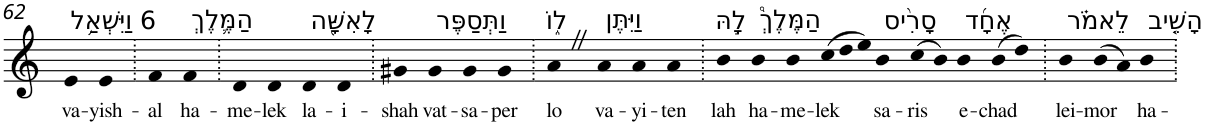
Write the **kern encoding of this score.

**kern	**text
*part1	*part1
*staff1	*staff1
*I"Piano	*
*I'Pno	*
!!LO:PB:g=z
*clefG2	*
*k[]	*
=62	=62
!LO:TX:a:t=6 וַיִּשְׁאַ֥ל	!
!	!LO:LY:b
4e	va-
!	!LO:LY:b
4e	-yish-
=63.	=63.
!	!LO:LY:b
4f	-al
!LO:TX:a:t=הַמֶּ֛לֶךְ	!
!	!LO:LY:b
4f	ha-
=64.	=64.
!	!LO:LY:b
4d	-me-
!	!LO:LY:b
4d	-lek
!LO:TX:a:t=לָאִשָּׁ֖ה	!
!	!LO:LY:b
4d	la-
!	!LO:LY:b
4d	-i-
=65.	=65.
!	!LO:LY:b
4g#X	-shah
!LO:TX:a:t=וַתְּסַפֶּר	!
!	!LO:LY:b
4g#	vat-
!	!LO:LY:b
4g#	-sa-
!	!LO:LY:b
4g#	-per
=66.	=66.
!LO:TX:a:t=ל֑וֹ	!
!	!LO:LY:b
4aZ	lo
!LO:TX:a:t=וַיִּתֶּן	!
!	!LO:LY:b
4a	va-
!	!LO:LY:b
4a	-yi-
!	!LO:LY:b
4a	-ten
=67.	=67.
!LO:TX:a:t=לָ֣הּ	!
!	!LO:LY:b
4b	lah
!LO:TX:a:t=הַמֶּלֶךְ֩	!
!	!LO:LY:b
4b	ha-
!	!LO:LY:b
4b	-me-
*Xtuplet	*
!	!LO:LY:b
(>12cc	-lek
12dd	.
12ee)	.
!LO:TX:a:t=סָרִ֨יס	!
!	!LO:LY:b
4b	sa-
!	!LO:LY:b
(>8cc	-ris
8b)	.
!LO:TX:a:t=אֶחָ֜ד	!
!	!LO:LY:b
4b	e-
!	!LO:LY:b
(>8b	-chad
8dd)	.
=68.	=68.
!LO:TX:a:t=לֵאמֹ֗ר	!
!	!LO:LY:b
4b	lei-
!	!LO:LY:b
(>8b	-mor
8a)	.
!LO:TX:a:t=הָשֵׁ֤יב	!
!	!LO:LY:b
4b	ha-
=.	=.
*-	*-
